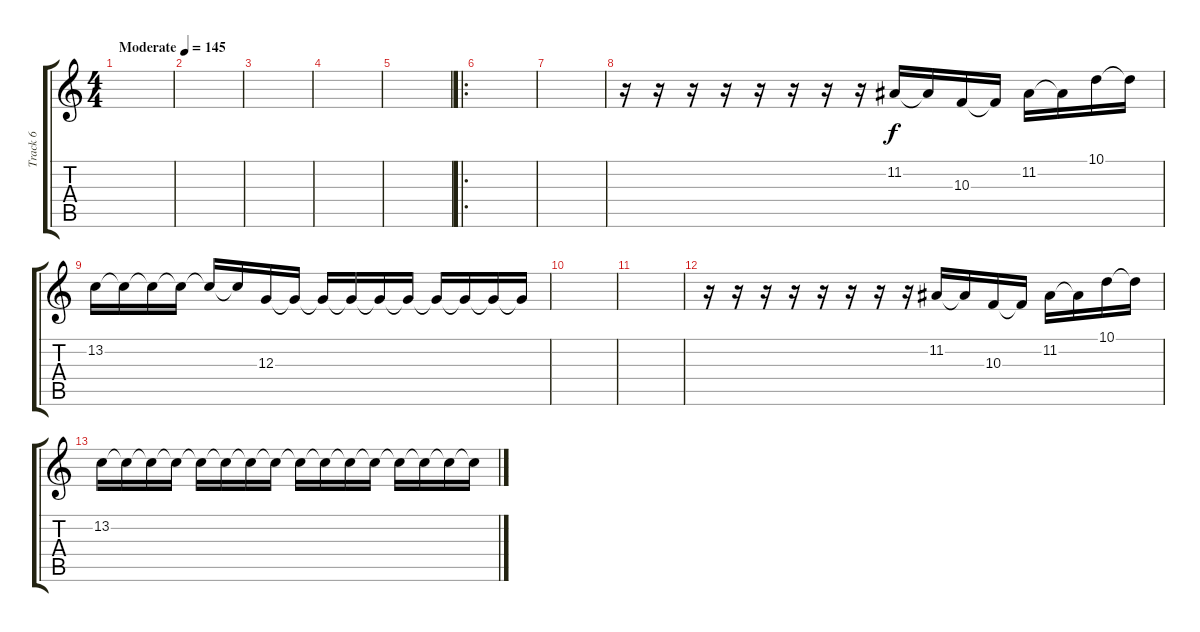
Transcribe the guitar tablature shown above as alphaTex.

\track ("Track 6" "Track 6") {instrument trombone}
\staff {score tabs}
\tuning (E4 B3 G3 D3 A2 E2) {hide}
\ts (4 4)
\tempo (145 "Moderate")
\clef g2
\ks c
|
|
|
|
|
\ro
|
|
r.16 r.16 r.16 r.16 r.16 r.16 r.16 r.16 11.2.16 11.2{t}.16 10.3.16 10.3{t}.16 11.2.16 11.2{t}.16 10.1.16 10.1{t}.16 |
13.2.16 13.2{t}.16 13.2{t}.16 13.2{t}.16 13.2{t}.16 13.2{t}.16 12.3.16 12.3{t}.16 12.3{t}.16 12.3{t}.16 12.3{t}.16 12.3{t}.16 12.3{t}.16 12.3{t}.16 12.3{t}.16 12.3{t}.16 |
|
|
r.16 r.16 r.16 r.16 r.16 r.16 r.16 r.16 11.2.16 11.2{t}.16 10.3.16 10.3{t}.16 11.2.16 11.2{t}.16 10.1.16 10.1{t}.16 |
13.2.16 13.2{t}.16 13.2{t}.16 13.2{t}.16 13.2{t}.16 13.2{t}.16 13.2{t}.16 13.2{t}.16 13.2{t}.16 13.2{t}.16 13.2{t}.16 13.2{t}.16 13.2{t}.16 13.2{t}.16 13.2{t}.16 13.2{t}.16
